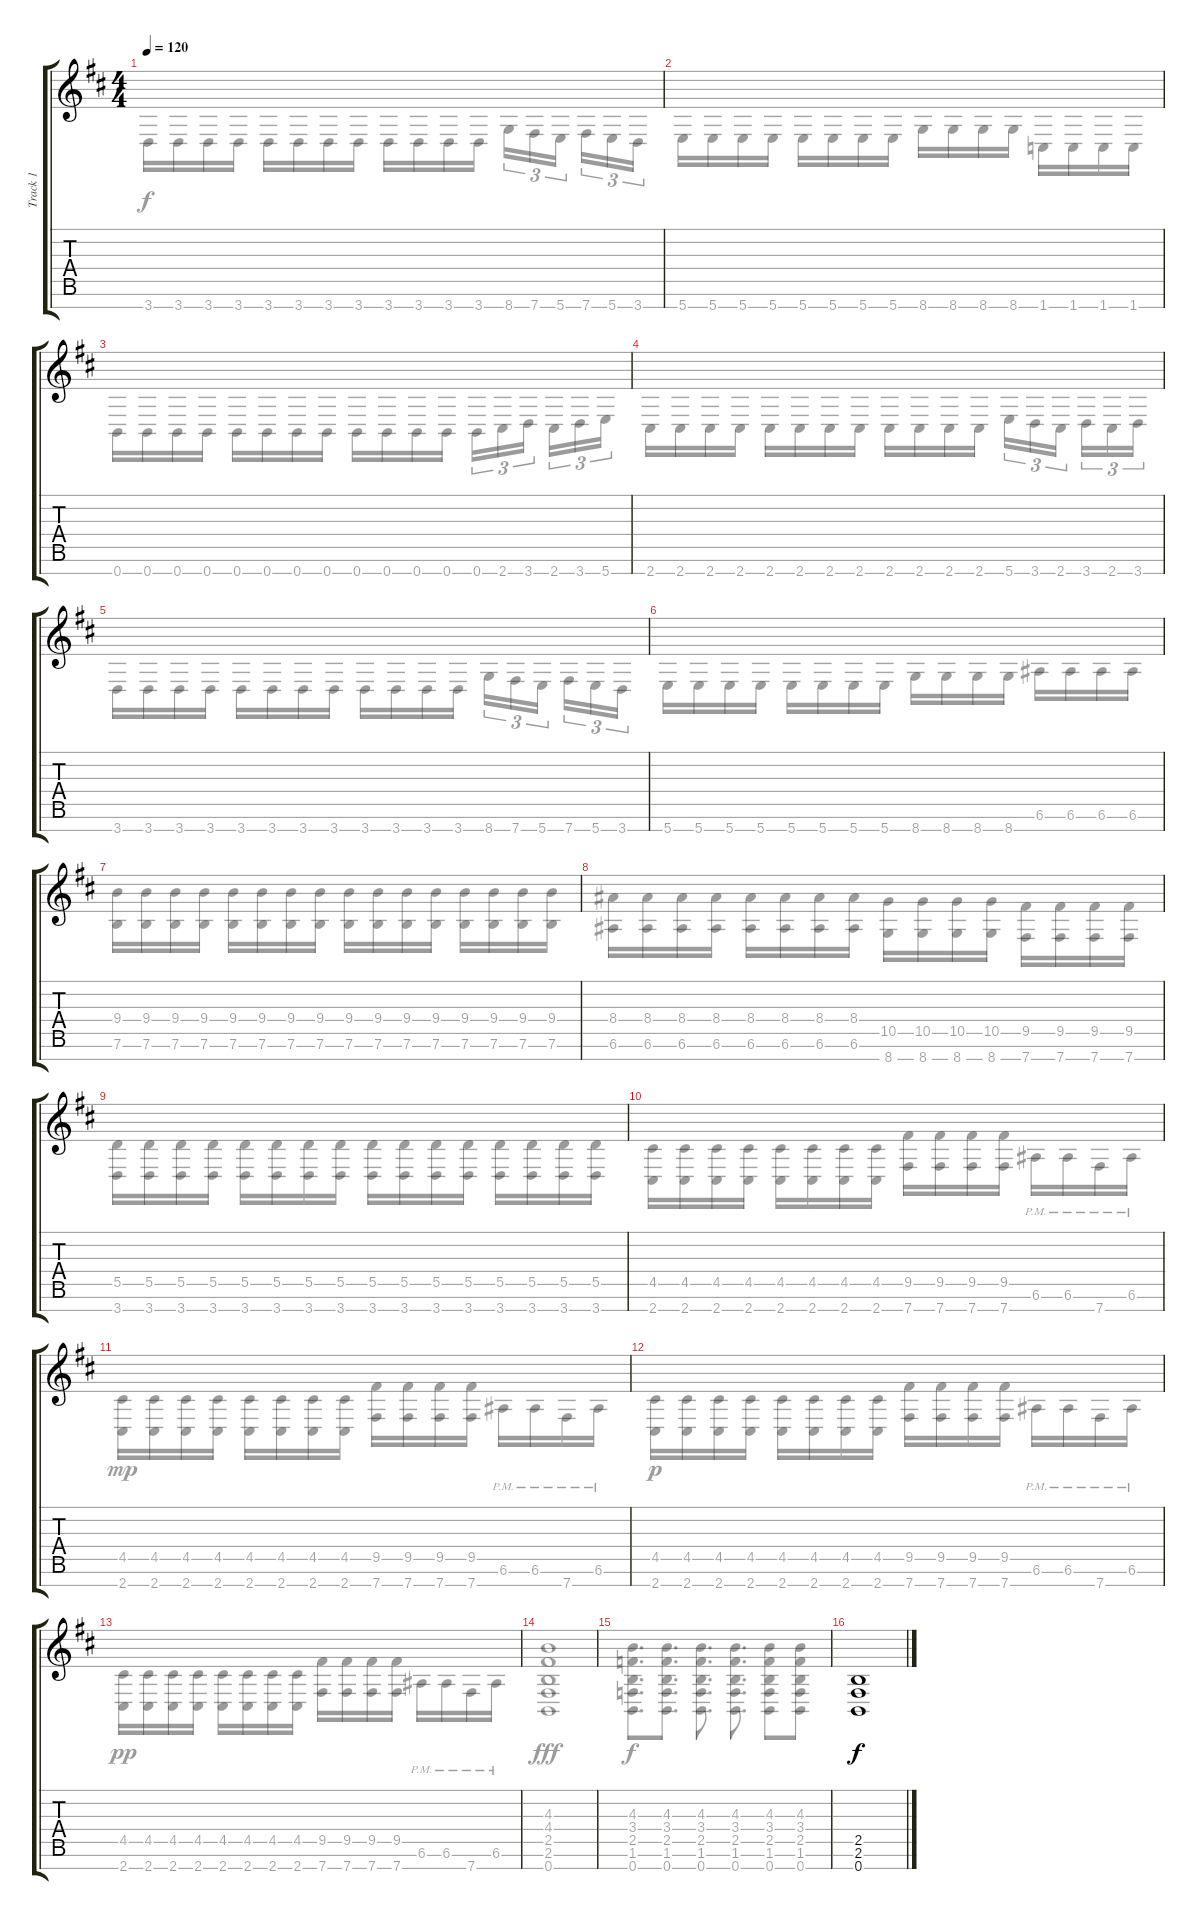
\track ("Track 1" "Track 1") {instrument distortionguitar}
\staff {score tabs}
\tuning (E4 B3 G3 D3 A2 E2 B1) {hide}
\voice
\ts (4 4)
\tempo 120
\clef g2
\ks bminor
|
|
|
|
|
|
|
|
|
|
|
|
|
|
|
(2.5 2.6 0.7).1
\voice
\clef g2
\ottava regular
\simile none
\ks bminor
3.7.16{dy f} 3.7.16 3.7.16 3.7.16 3.7.16 3.7.16 3.7.16 3.7.16 3.7.16 3.7.16 3.7.16 3.7.16 8.7.16{tu (3 2)} 7.7.16{tu (3 2)} 5.7.16{tu (3 2) beam splitsecondary} 7.7.16{tu (3 2)} 5.7.16{tu (3 2)} 3.7.16{tu (3 2)} |
5.7.16 5.7.16 5.7.16 5.7.16 5.7.16 5.7.16 5.7.16 5.7.16 8.7.16 8.7.16 8.7.16 8.7.16 1.7.16 1.7.16 1.7.16 1.7.16 |
0.7.16 0.7.16 0.7.16 0.7.16 0.7.16 0.7.16 0.7.16 0.7.16 0.7.16 0.7.16 0.7.16 0.7.16 0.7.16{tu (3 2)} 2.7.16{tu (3 2)} 3.7.16{tu (3 2) beam splitsecondary} 2.7.16{tu (3 2)} 3.7.16{tu (3 2)} 5.7.16{tu (3 2)} |
2.7.16 2.7.16 2.7.16 2.7.16 2.7.16 2.7.16 2.7.16 2.7.16 2.7.16 2.7.16 2.7.16 2.7.16 5.7.16{tu (3 2)} 3.7.16{tu (3 2)} 2.7.16{tu (3 2) beam splitsecondary} 3.7.16{tu (3 2)} 2.7.16{tu (3 2)} 3.7.16{tu (3 2)} |
3.7.16 3.7.16 3.7.16 3.7.16 3.7.16 3.7.16 3.7.16 3.7.16 3.7.16 3.7.16 3.7.16 3.7.16 8.7.16{tu (3 2)} 7.7.16{tu (3 2)} 5.7.16{tu (3 2) beam splitsecondary} 7.7.16{tu (3 2)} 5.7.16{tu (3 2)} 3.7.16{tu (3 2)} |
5.7.16 5.7.16 5.7.16 5.7.16 5.7.16 5.7.16 5.7.16 5.7.16 8.7.16 8.7.16 8.7.16 8.7.16 6.6.16 6.6.16 6.6.16 6.6.16 |
(9.4 7.6).16 (9.4 7.6).16 (9.4 7.6).16 (9.4 7.6).16 (9.4 7.6).16 (9.4 7.6).16 (9.4 7.6).16 (9.4 7.6).16 (9.4 7.6).16 (9.4 7.6).16 (9.4 7.6).16 (9.4 7.6).16 (9.4 7.6).16 (9.4 7.6).16 (9.4 7.6).16 (9.4 7.6).16 |
(8.4 6.6).16 (8.4 6.6).16 (8.4 6.6).16 (8.4 6.6).16 (8.4 6.6).16 (8.4 6.6).16 (8.4 6.6).16 (8.4 6.6).16 (10.5 8.7).16 (10.5 8.7).16 (10.5 8.7).16 (10.5 8.7).16 (9.5 7.7).16 (9.5 7.7).16 (9.5 7.7).16 (9.5 7.7).16 |
(5.5 3.7).16 (5.5 3.7).16 (5.5 3.7).16 (5.5 3.7).16 (5.5 3.7).16 (5.5 3.7).16 (5.5 3.7).16 (5.5 3.7).16 (5.5 3.7).16 (5.5 3.7).16 (5.5 3.7).16 (5.5 3.7).16 (5.5 3.7).16 (5.5 3.7).16 (5.5 3.7).16 (5.5 3.7).16 |
(4.5 2.7).16 (4.5 2.7).16 (4.5 2.7).16 (4.5 2.7).16 (4.5 2.7).16 (4.5 2.7).16 (4.5 2.7).16 (4.5 2.7).16 (9.5 7.7).16 (9.5 7.7).16 (9.5 7.7).16 (9.5 7.7).16 6.6{pm}.16 6.6{pm}.16 7.7{pm}.16 6.6{pm}.16 |
(4.5 2.7).16{dy mp} (4.5 2.7).16 (4.5 2.7).16 (4.5 2.7).16 (4.5 2.7).16 (4.5 2.7).16 (4.5 2.7).16 (4.5 2.7).16 (9.5 7.7).16 (9.5 7.7).16 (9.5 7.7).16 (9.5 7.7).16 6.6{pm}.16 6.6{pm}.16 7.7{pm}.16 6.6{pm}.16 |
(4.5 2.7).16{dy p} (4.5 2.7).16 (4.5 2.7).16 (4.5 2.7).16 (4.5 2.7).16 (4.5 2.7).16 (4.5 2.7).16 (4.5 2.7).16 (9.5 7.7).16 (9.5 7.7).16 (9.5 7.7).16 (9.5 7.7).16 6.6{pm}.16 6.6{pm}.16 7.7{pm}.16 6.6{pm}.16 |
(4.5 2.7).16{dy pp} (4.5 2.7).16 (4.5 2.7).16 (4.5 2.7).16 (4.5 2.7).16 (4.5 2.7).16 (4.5 2.7).16 (4.5 2.7).16 (9.5 7.7).16 (9.5 7.7).16 (9.5 7.7).16 (9.5 7.7).16 6.6{pm}.16 6.6{pm}.16 7.7{pm}.16 6.6{pm}.16 |
(4.3 4.4 2.5 2.6 0.7).1{dy fff} |
(4.3 3.4 2.5 1.6 0.7).8{d dy f} (4.3 3.4 2.5 1.6 0.7).8{d} (4.3 3.4 2.5 1.6 0.7).8{d} (4.3 3.4 2.5 1.6 0.7).8{d} (4.3 3.4 2.5 1.6 0.7).8 (4.3 3.4 2.5 1.6 0.7).8 |
